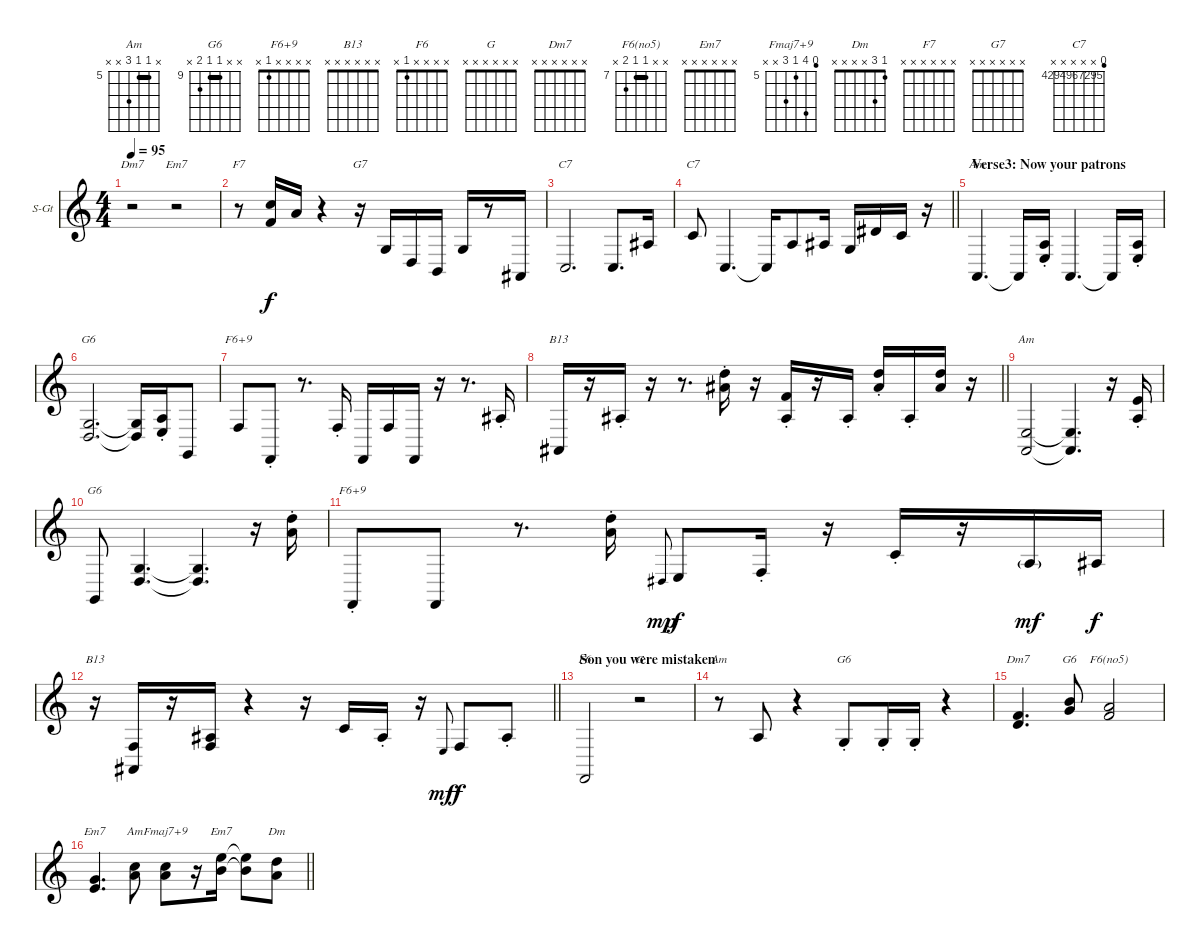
\bracketExtendMode groupsimilarinstruments
\firstSystemTrackNameOrientation horizontal
\otherSystemsTrackNameOrientation horizontal
\track ("Clavi L hand" "S-Gt") {instrument clavinet}
\staff {score}
\tuning (C3 G2 D2 A1 E1 B0)
\displaytranspose 12
\chord ("Am" x x x 4294967294 x x) {firstfret 4294967295 showfingering false}
\chord ("G6" x 4294967294 4294967294 x x x) {firstfret 4294967295 showfingering false}
\chord ("F6+9" x x 3 x x x)
\chord ("B13" x x x 1 x x)
\chord ("Am" x x 2 x 5 x)
\chord ("G6" x x x x 3 x)
\chord ("F6+9" x x x x 1 x)
\chord ("B13" x x x x x x)
\chord ("F6" x x x x 1 x)
\chord ("G" x x x x x x)
\chord ("Am" x x x x x x)
\chord ("G6" x 4294967294 x x x x) {firstfret 4294967295 showfingering false}
\chord ("Dm7" 2 x x x x x) {firstfret 2}
\chord ("G6" x x 9 9 10 x) {firstfret 9 barre 9}
\chord ("F6(no5)" x x 7 7 8 x) {firstfret 7 barre 7}
\chord ("Em7" x 3 4 5 x x)
\chord ("Am" x 5 5 7 x x) {firstfret 5 barre 5}
\chord ("Fmaj7+9" 4 8 5 7 x x) {firstfret 5}
\chord ("Em7" 7 8 7 x x x) {firstfret 7 barre 7}
\chord ("Dm" 1 3 x x x x)
\chord ("Dm7" x x x x x x)
\chord ("Em7" x x x x x x)
\chord ("F7" x x x x x x)
\chord ("G7" x x x x x x)
\chord ("C7" x x x 3 x x)
\chord ("C7" 4294967294 x x x x x) {firstfret 4294967295 showfingering false}
\ts (4 4)
\tempo 95
\clef g2
\ks c
r.2{ch "Dm7" dy f} r.2{ch "Em7"} |
r.8{ch "F7"} (12.1 10.2).16 9.1.16 r.4 r.16{ch "G7"} 0.2.16 0.3.16 2.4.16 0.2.16 r.8 1.4.16 |
3.4.2{d ch "C7"} 3.4.8{d} 3.2.16 |
\barLineRight lightlight
0.1.8{ch "C7"} 3.4.4{d} 3.4{t}.16 2.2.8 3.2.16 0.2.16 3.1.16 0.1.16 r.16 |
\section ("" "Verse3: Now your patrons")
0.4.4{d ch "Am"} 0.4{t}.16 (2.2 2.3{st}).16 0.4.4{d} 0.4{t}.16 (2.2{st} 2.3{st}).16 |
(0.2 0.3).2{d ch "G6"} (0.2{t} 0.3{t}).16 (2.2 2.3{st}).16 3.5.8 |
3.3.8{ch "F6+9"} 1.5{st}.8 r.8{d} 3.3{st}.16 1.5.16 3.3.16 1.5.16 r.16 r.8{d} 3.2{st}.16 |
\barLineRight lightlight
1.4.16{ch "B13"} r.16 3.2{st}.16 r.16 r.8{d} (10.1{st} 19.2{st}).16 r.16 (5.1{st} 3.2{st}).16 r.16 3.2{st}.16 (10.1{st} 19.2{st}).16 3.2{st}.16 (10.1 19.2).16 r.16 |
(2.3 5.5).2{ch "Am"} (2.3{t} 5.5{t}).4{d} r.16 (4.1{st} 2.2{st}).16 |
3.5.8{ch "G6"} (0.2 0.3).4{d} (0.2{t} 0.3{t}).4{d} r.16 (9.1 19.2{st}).16 |
1.5{st}.8{ch "F6+9"} 1.5.8 r.8{d} (9.1 19.2{st}).16 1.3.8{gr onbeat dy mp} 2.3.8{dy f} 3.3{st}.16 r.16 5.2{st}.16 r.16 2.2{g}.16{dy mf} 3.2.16{dy f} |
\barLineRight lightlight
r.16{ch "B13"} (3.3 1.4).16 r.16 (8.3 8.4).16 r.4 r.16 0.1.16 3.2{st}.16 r.16 2.3.8{gr onbeat dy mf} 3.3.8{dy f} 3.2{st}.8 |
\section ("" "Son you were mistaken")
1.5.2{ch "F6"} r.2{ch "G"} |
r.8{ch "Am"} 2.2.8 r.4 0.2{st}.8{ch "G6"} 0.2{st}.16 0.2{st}.16 r.4 |
(2.1 15.3).4{d ch "Dm7"} (11.1 12.2).8{ch "G6"} (9.1 10.2).2{ch "F6(no5)"} |
\barLineRight lightlight
(12.2 14.3).4{d ch "Em7"} (12.1 14.2).8{ch "Am"} (9.1 17.2).8{ch "Fmaj7+9"} r.16 (11.1 21.2).16{ch "Em7"} (11.1{t} 21.2{t}).8 (14.1 19.3).8{ch "Dm"}
